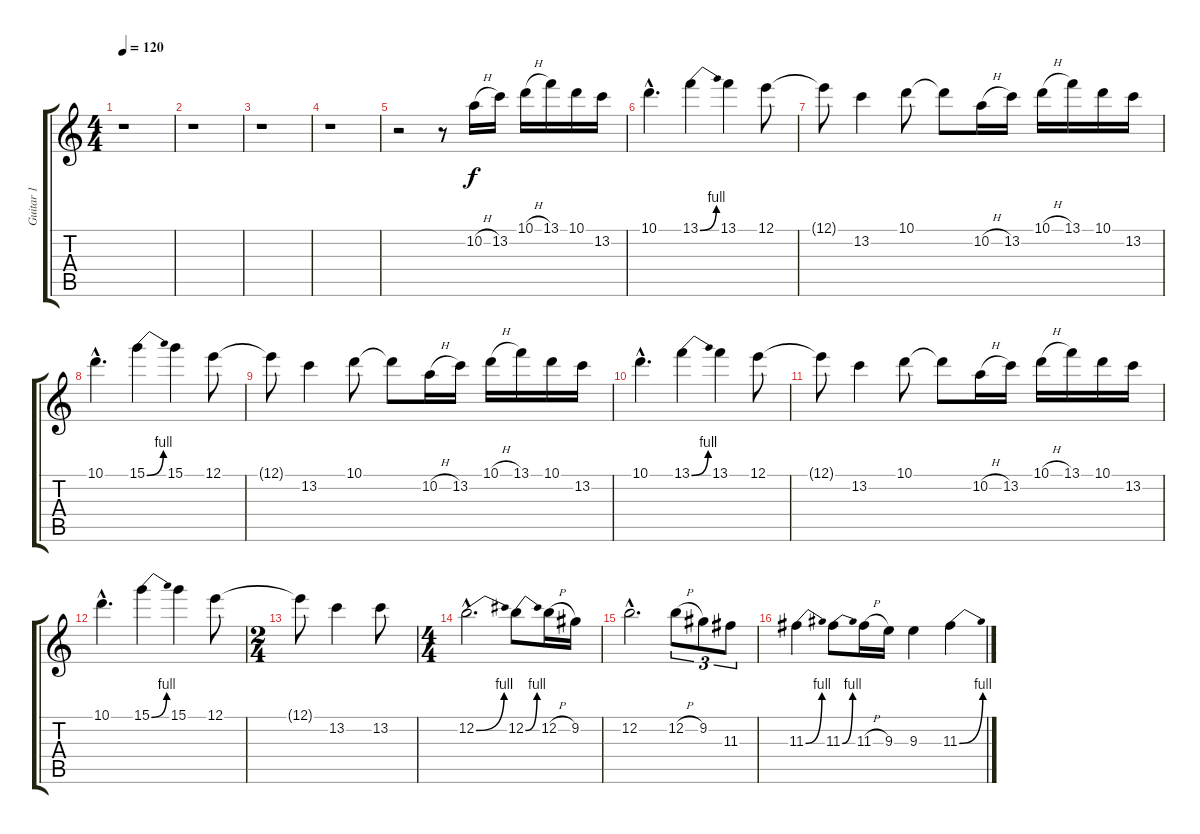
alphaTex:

\track ("Guitar 1" "Guitar 1") {instrument overdrivenguitar}
\staff {score tabs}
\tuning (E4 B3 G3 D3 A2 E2) {hide}
\ts (4 4)
\tempo 120
\clef g2
\ks c
r.1{dy f instrument overdrivenguitar} |
r.1 |
r.1 |
r.1 |
r.2 r.8 10.2{h}.16 13.2.16 10.1{h}.16 13.1.16 10.1.16 13.2.16 |
10.1{hac}.4{d} 13.1{be (bend 0 0 60 4)}.4 13.1.4 12.1.8 |
12.1{t}.8 13.2.4 10.1.8 10.1{t}.8 10.2{h}.16 13.2.16 10.1{h}.16 13.1.16 10.1.16 13.2.16 |
10.1{hac}.4{d} 15.1{be (bend 0 0 60 4)}.4 15.1.4 12.1.8 |
12.1{t}.8 13.2.4 10.1.8 10.1{t}.8 10.2{h}.16 13.2.16 10.1{h}.16 13.1.16 10.1.16 13.2.16 |
10.1{hac}.4{d} 13.1{be (bend 0 0 60 4)}.4 13.1.4 12.1.8 |
12.1{t}.8 13.2.4 10.1.8 10.1{t}.8 10.2{h}.16 13.2.16 10.1{h}.16 13.1.16 10.1.16 13.2.16 |
10.1{hac}.4{d} 15.1{be (bend 0 0 60 4)}.4 15.1.4 12.1.8 |
\ts (2 4)
12.1{t}.8 13.2.4 13.2.8 |
\ts (4 4)
12.2{be (bend 0 0 60 4) hac}.2{d} 12.2{be (bend 0 0 60 4)}.8 12.2{h}.16 9.2.16 |
12.2{hac}.2{d} 12.2{h}.8{tu (3 2)} 9.2.8{tu (3 2)} 11.3.8{tu (3 2)} |
11.3{be (bend 0 0 60 4)}.4 11.3{be (bend 0 0 60 4)}.8 11.3{h}.16 9.3.16 9.3.4 11.3{be (bend 0 0 60 4)}.4
